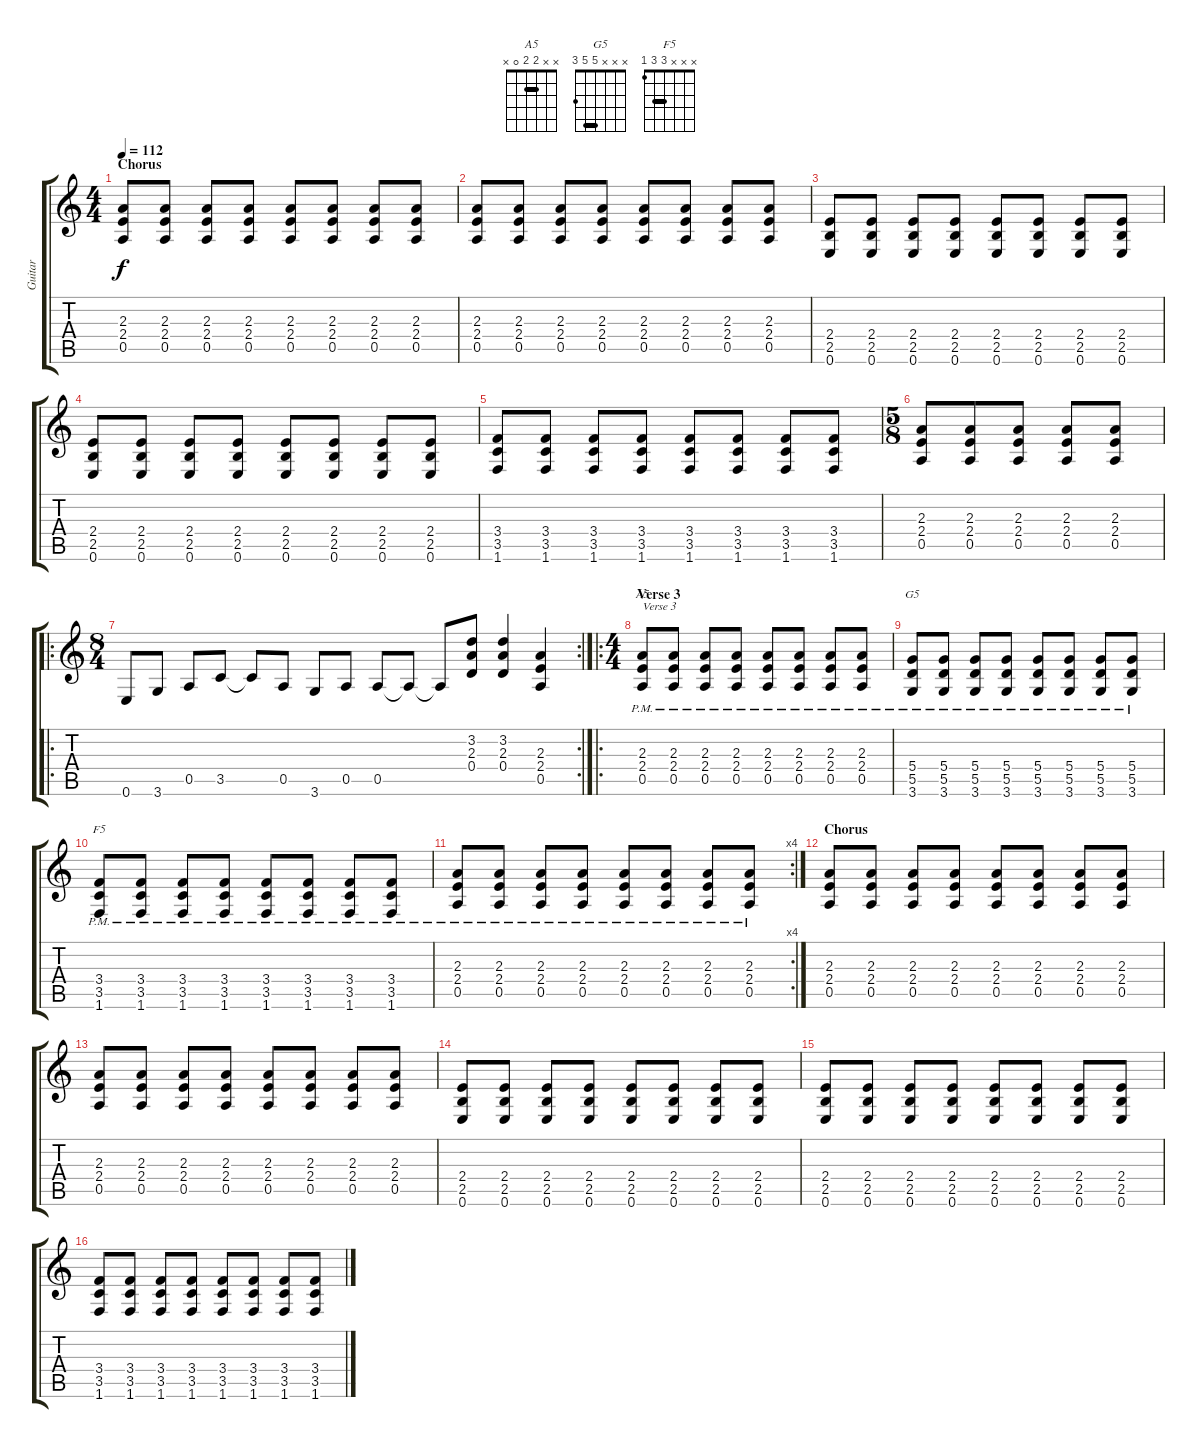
\track ("Guitar" "Guitar") {instrument acousticguitarsteel}
\staff {score tabs}
\tuning (E4 B3 G3 D3 A2 E2) {hide}
\chord ("A5" x x 2 2 0 x) {barre 2}
\chord ("G5" x x x 5 5 3) {barre 5}
\chord ("F5" x x x 3 3 1) {barre 3}
\ts (4 4)
\section ("" "Chorus")
\tempo 112
\clef g2
\ks c
(2.3 2.4 0.5).8{dy f} (2.3 2.4 0.5).8 (2.3 2.4 0.5).8 (2.3 2.4 0.5).8 (2.3 2.4 0.5).8 (2.3 2.4 0.5).8 (2.3 2.4 0.5).8 (2.3 2.4 0.5).8 |
(2.3 2.4 0.5).8 (2.3 2.4 0.5).8 (2.3 2.4 0.5).8 (2.3 2.4 0.5).8 (2.3 2.4 0.5).8 (2.3 2.4 0.5).8 (2.3 2.4 0.5).8 (2.3 2.4 0.5).8 |
(2.4 2.5 0.6).8 (2.4 2.5 0.6).8 (2.4 2.5 0.6).8 (2.4 2.5 0.6).8 (2.4 2.5 0.6).8 (2.4 2.5 0.6).8 (2.4 2.5 0.6).8 (2.4 2.5 0.6).8 |
(2.4 2.5 0.6).8 (2.4 2.5 0.6).8 (2.4 2.5 0.6).8 (2.4 2.5 0.6).8 (2.4 2.5 0.6).8 (2.4 2.5 0.6).8 (2.4 2.5 0.6).8 (2.4 2.5 0.6).8 |
(3.4 3.5 1.6).8 (3.4 3.5 1.6).8 (3.4 3.5 1.6).8 (3.4 3.5 1.6).8 (3.4 3.5 1.6).8 (3.4 3.5 1.6).8 (3.4 3.5 1.6).8 (3.4 3.5 1.6).8 |
\ts (5 8)
(2.3 2.4 0.5).8 (2.3 2.4 0.5).8 (2.3 2.4 0.5).8 (2.3 2.4 0.5).8 (2.3 2.4 0.5).8 |
\ro
\rc 2
\ts (8 4)
0.6.8 3.6.8 0.5.8 3.5.8 3.5{t}.8 0.5.8 3.6.8 0.5.8 0.5.8 0.5{t}.8 0.5{t}.8 (3.2 2.3 0.4).8 (3.2 2.3 0.4).4 (2.3 2.4 0.5).4 |
\ro
\ts (4 4)
\section ("" "Verse 3")
(2.3{pm} 2.4{pm} 0.5{pm}).8{ch "A5" txt "Verse 3"} (2.3{pm} 2.4{pm} 0.5{pm}).8 (2.3{pm} 2.4{pm} 0.5).8 (2.3{pm} 2.4{pm} 0.5{pm}).8 (2.3{pm} 2.4{pm} 0.5{pm}).8 (2.3{pm} 2.4{pm} 0.5{pm}).8 (2.3{pm} 2.4{pm} 0.5{pm}).8 (2.3{pm} 2.4{pm} 0.5{pm}).8 |
(5.4{pm} 5.5{pm} 3.6{pm}).8{ch "G5"} (5.4{pm} 5.5{pm} 3.6{pm}).8 (5.4{pm} 5.5{pm} 3.6{pm}).8 (5.4{pm} 5.5{pm} 3.6{pm}).8 (5.4{pm} 5.5{pm} 3.6{pm}).8 (5.4{pm} 5.5{pm} 3.6{pm}).8 (5.4{pm} 5.5{pm} 3.6{pm}).8 (5.4{pm} 5.5{pm} 3.6{pm}).8 |
(3.4{pm} 3.5{pm} 1.6{pm}).8{ch "F5"} (3.4{pm} 3.5{pm} 1.6{pm}).8 (3.4{pm} 3.5{pm} 1.6{pm}).8 (3.4{pm} 3.5{pm} 1.6{pm}).8 (3.4{pm} 3.5{pm} 1.6{pm}).8 (3.4{pm} 3.5{pm} 1.6{pm}).8 (3.4{pm} 3.5{pm} 1.6{pm}).8 (3.4{pm} 3.5{pm} 1.6{pm}).8 |
\rc 4
(2.3{pm} 2.4{pm} 0.5{pm}).8 (2.3{pm} 2.4{pm} 0.5{pm}).8 (2.3{pm} 2.4{pm} 0.5{pm}).8 (2.3{pm} 2.4{pm} 0.5{pm}).8 (2.3{pm} 2.4{pm} 0.5{pm}).8 (2.3{pm} 2.4{pm} 0.5{pm}).8 (2.3{pm} 2.4{pm} 0.5{pm}).8 (2.3{pm} 2.4{pm} 0.5{pm}).8 |
\section ("" "Chorus")
(2.3 2.4 0.5).8 (2.3 2.4 0.5).8 (2.3 2.4 0.5).8 (2.3 2.4 0.5).8 (2.3 2.4 0.5).8 (2.3 2.4 0.5).8 (2.3 2.4 0.5).8 (2.3 2.4 0.5).8 |
(2.3 2.4 0.5).8 (2.3 2.4 0.5).8 (2.3 2.4 0.5).8 (2.3 2.4 0.5).8 (2.3 2.4 0.5).8 (2.3 2.4 0.5).8 (2.3 2.4 0.5).8 (2.3 2.4 0.5).8 |
(2.4 2.5 0.6).8 (2.4 2.5 0.6).8 (2.4 2.5 0.6).8 (2.4 2.5 0.6).8 (2.4 2.5 0.6).8 (2.4 2.5 0.6).8 (2.4 2.5 0.6).8 (2.4 2.5 0.6).8 |
(2.4 2.5 0.6).8 (2.4 2.5 0.6).8 (2.4 2.5 0.6).8 (2.4 2.5 0.6).8 (2.4 2.5 0.6).8 (2.4 2.5 0.6).8 (2.4 2.5 0.6).8 (2.4 2.5 0.6).8 |
(3.4 3.5 1.6).8 (3.4 3.5 1.6).8 (3.4 3.5 1.6).8 (3.4 3.5 1.6).8 (3.4 3.5 1.6).8 (3.4 3.5 1.6).8 (3.4 3.5 1.6).8 (3.4 3.5 1.6).8
